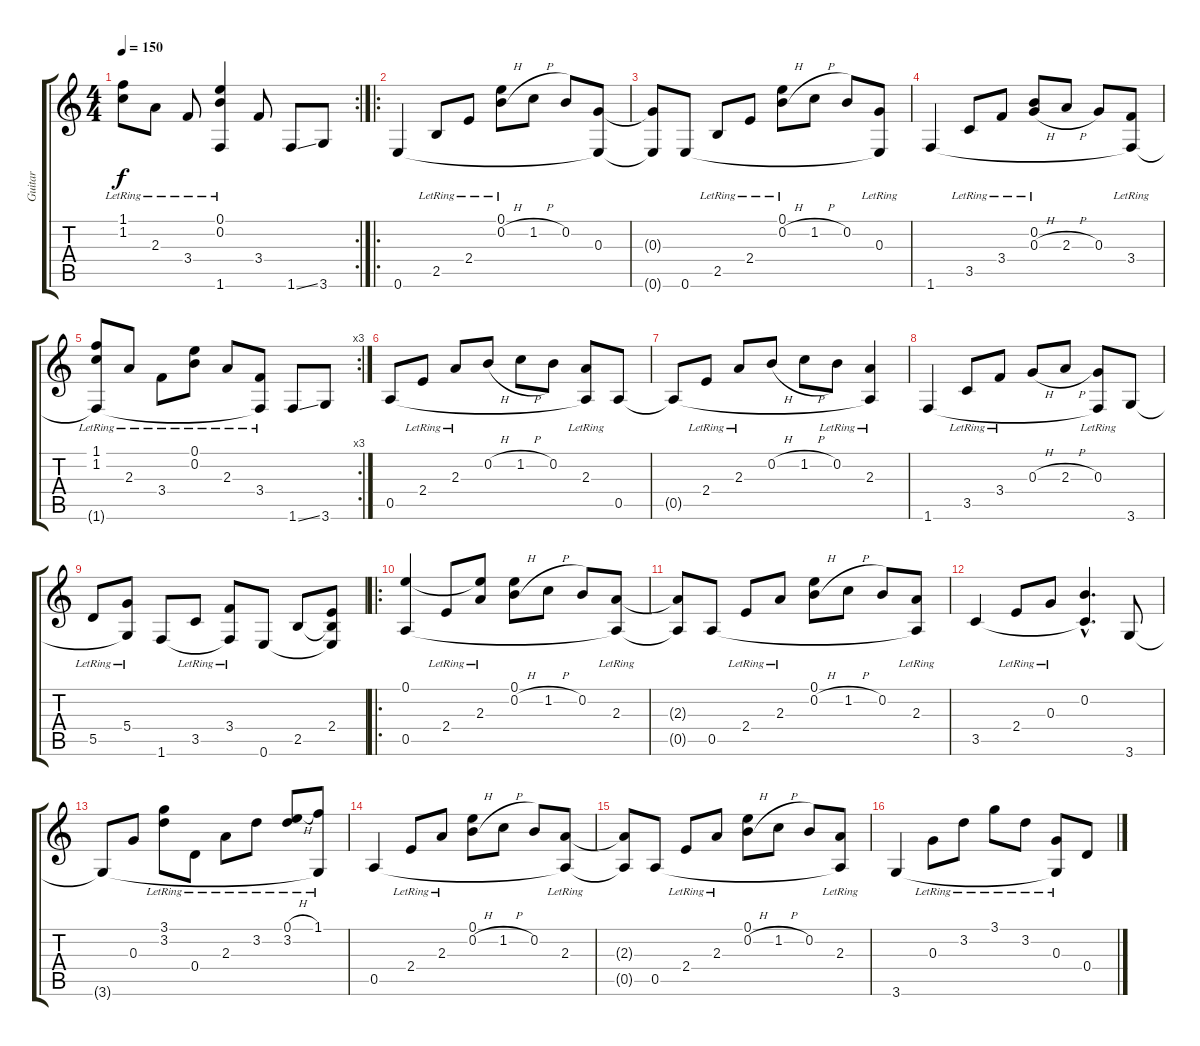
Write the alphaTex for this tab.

\track ("Guitar" "Guitar") {instrument acousticguitarsteel}
\staff {score tabs}
\tuning (E4 B3 G3 D3 A2 E2) {hide}
\rc 2
\ts (4 4)
\tempo 150
\clef g2
\ks c
(1.1{lr} 1.2{lr}).8{dy f} 2.3{lr}.8 3.4{lr}.8 (0.1{lr} 0.2{lr} 1.6{t}).4 3.4.8 1.6{ss}.8 3.6.8 |
\ro
0.6.4 2.5{lr}.8 2.4{lr}.8 (0.1{lr} 0.2{h}).8 1.2{h}.8 0.2.8 (0.3 0.6{t}).8 |
(0.3{t} 0.6{t}).8 0.6.8 2.5{lr}.8 2.4{lr}.8 (0.1{lr} 0.2{h}).8 1.2{h}.8 0.2.8 (0.3{lr} 0.6{t}).8 |
1.6.4 3.5{lr}.8 3.4{lr}.8 (0.2{lr} 0.3{h}).8 2.3{h}.8 0.3.8 (3.4{lr} 1.6{t}).8 |
\rc 3
(1.1{lr} 1.2{lr} 1.6{t}).8 2.3{lr}.8 3.4{lr}.8 (0.1{lr} 0.2{lr}).8 2.3{lr}.8 (3.4{lr} 1.6{t}).8 1.6{ss}.8 3.6.8 |
0.5.8 2.4{lr}.8 2.3{lr}.8 0.2{h}.8 1.2{h}.8 0.2.8 (2.3{lr} 0.5{t}).8 0.5.8 |
0.5{t}.8 2.4{lr}.8 2.3{lr}.8 0.2{h}.8 1.2{h}.8 0.2{lr}.8 (2.3{lr} 0.5{t}).4 |
1.6.4 3.5{lr}.8 3.4{lr}.8 0.3{h}.8 2.3{h}.8 (0.3{lr} 1.6{t}).8 3.6.8 |
5.5{lr}.8 (5.4{lr} 3.6{t}).8 1.6.8 3.5{lr}.8 (3.4{lr} 1.6{t}).8 0.6.8 2.5.8 (2.4 2.5{t} 0.6{t}).8 |
\ro
(0.1 0.5).4 2.4{lr}.8 (0.1{t} 2.3{lr}).8 (0.1 0.2{h}).8 1.2{h}.8 0.2.8 (2.3{lr} 0.5{t}).8 |
(2.3{t} 0.5{t}).8 0.5.8 2.4{lr}.8 2.3{lr}.8 (0.1 0.2{h}).8 1.2{h}.8 0.2.8 (2.3{lr} 0.5{t}).8 |
3.5.4 2.4{lr}.8 0.3{lr}.8 (0.2{hac} 3.5{hac t}).4{d} 3.6.8 |
3.6{t}.8 0.3.8 (3.1{lr} 3.2{lr}).8 0.4{lr}.8 2.3{lr}.8 3.2{lr}.8 (0.1{h} 3.2{lr}).8 (1.1{lr} 3.6{t}).8 |
0.5.4 2.4{lr}.8 2.3{lr}.8 (0.1 0.2{h}).8 1.2{h}.8 0.2.8 (2.3{lr} 0.5{t}).8 |
(2.3{t} 0.5{t}).8 0.5.8 2.4{lr}.8 2.3{lr}.8 (0.1 0.2{h}).8 1.2{h}.8 0.2.8 (2.3{lr} 0.5{t}).8 |
3.6.4 0.3{lr}.8 3.2{lr}.8 3.1{lr}.8 3.2{lr}.8 (0.3{lr} 3.6{t}).8 0.4.8
